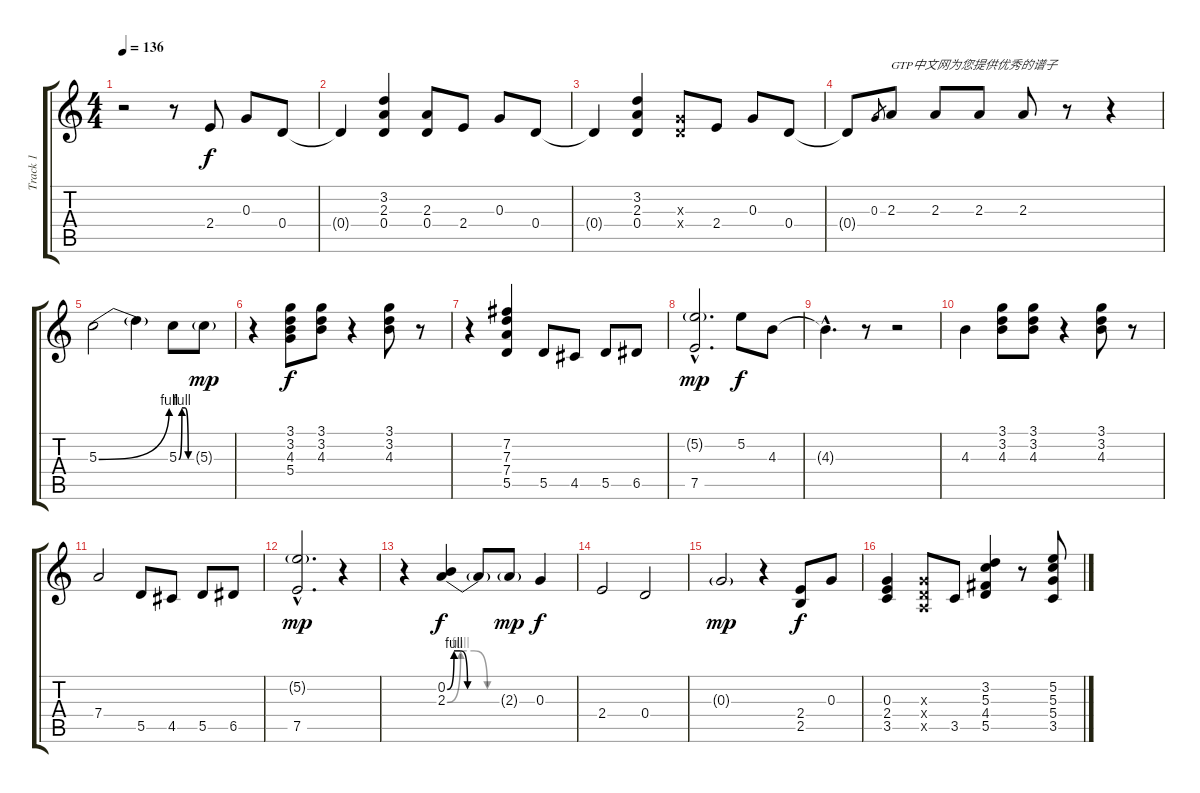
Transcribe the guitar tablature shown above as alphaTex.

\track ("Track 1" "Track 1") {instrument electricguitarclean}
\staff {score tabs}
\tuning (E4 B3 G3 D3 A2 E2) {hide}
\ts (4 4)
\tempo 136
\clef g2
\ks c
r.2{dy f instrument electricguitarclean} r.8 2.4.8 0.3.8 0.4.8 |
0.4{t}.4 (3.2 2.3 0.4).4 (2.3 0.4).8 2.4.8 0.3.8 0.4.8 |
0.4{t}.4 (3.2 2.3 0.4).4 (0.3{x} 0.4{x}).8 2.4.8 0.3.8 0.4.8 |
0.4{t}.8 0.3.8{gr} 2.3.8{txt "GTP中文网为您提供优秀的谱子"} 2.3.8 2.3.8 2.3.8 r.8 r.4 |
5.3{be (bend 0 0 60 4)}.2 5.3{t}.4 5.3{be (custom 0 0 15 4 30 4 45 0 60 0)}.8 5.3{g}.8{dy mp} |
r.4 (3.1 3.2 4.3 5.4).8{dy f} (3.1 3.2 4.3).8 r.4 (3.1 3.2 4.3).8 r.8 |
r.4 (7.2 7.3 7.4 5.5).4 5.5.8 4.5.8 5.5.8 6.5.8 |
(5.2{g hac} 7.5{hac}).2{d dy mp} 5.2.8{dy f} 4.3.8 |
4.3{hac t}.4{d} r.8 r.2 |
4.3.4 (3.1 3.2 4.3).8 (3.1 3.2 4.3).8 r.4 (3.1 3.2 4.3).8 r.8 |
7.4.2 5.5.8 4.5.8 5.5.8 6.5.8 |
(5.2{g hac} 7.5{hac}).2{d dy mp} r.4 |
r.4 (0.2{be (custom 0 0 15 4 30 4 45 0 60 0)} 2.3{be (custom 0 0 15 4 30 4 45 0 60 0)}).4{dy f} 2.3{t}.8 2.3{g}.8{dy mp} 0.3.4{dy f} |
2.4.2 0.4.2 |
0.3{g}.2{dy mp} r.4 (2.4 2.5).8{dy f} 0.3.8 |
(0.3 2.4 3.5).4 (0.3{x} 0.4{x} 0.5{x}).8 3.5.8 (3.2 5.3 4.4 5.5).4 r.8 (5.2{ss} 5.3{ss} 5.4{ss} 3.5{ss}).8
